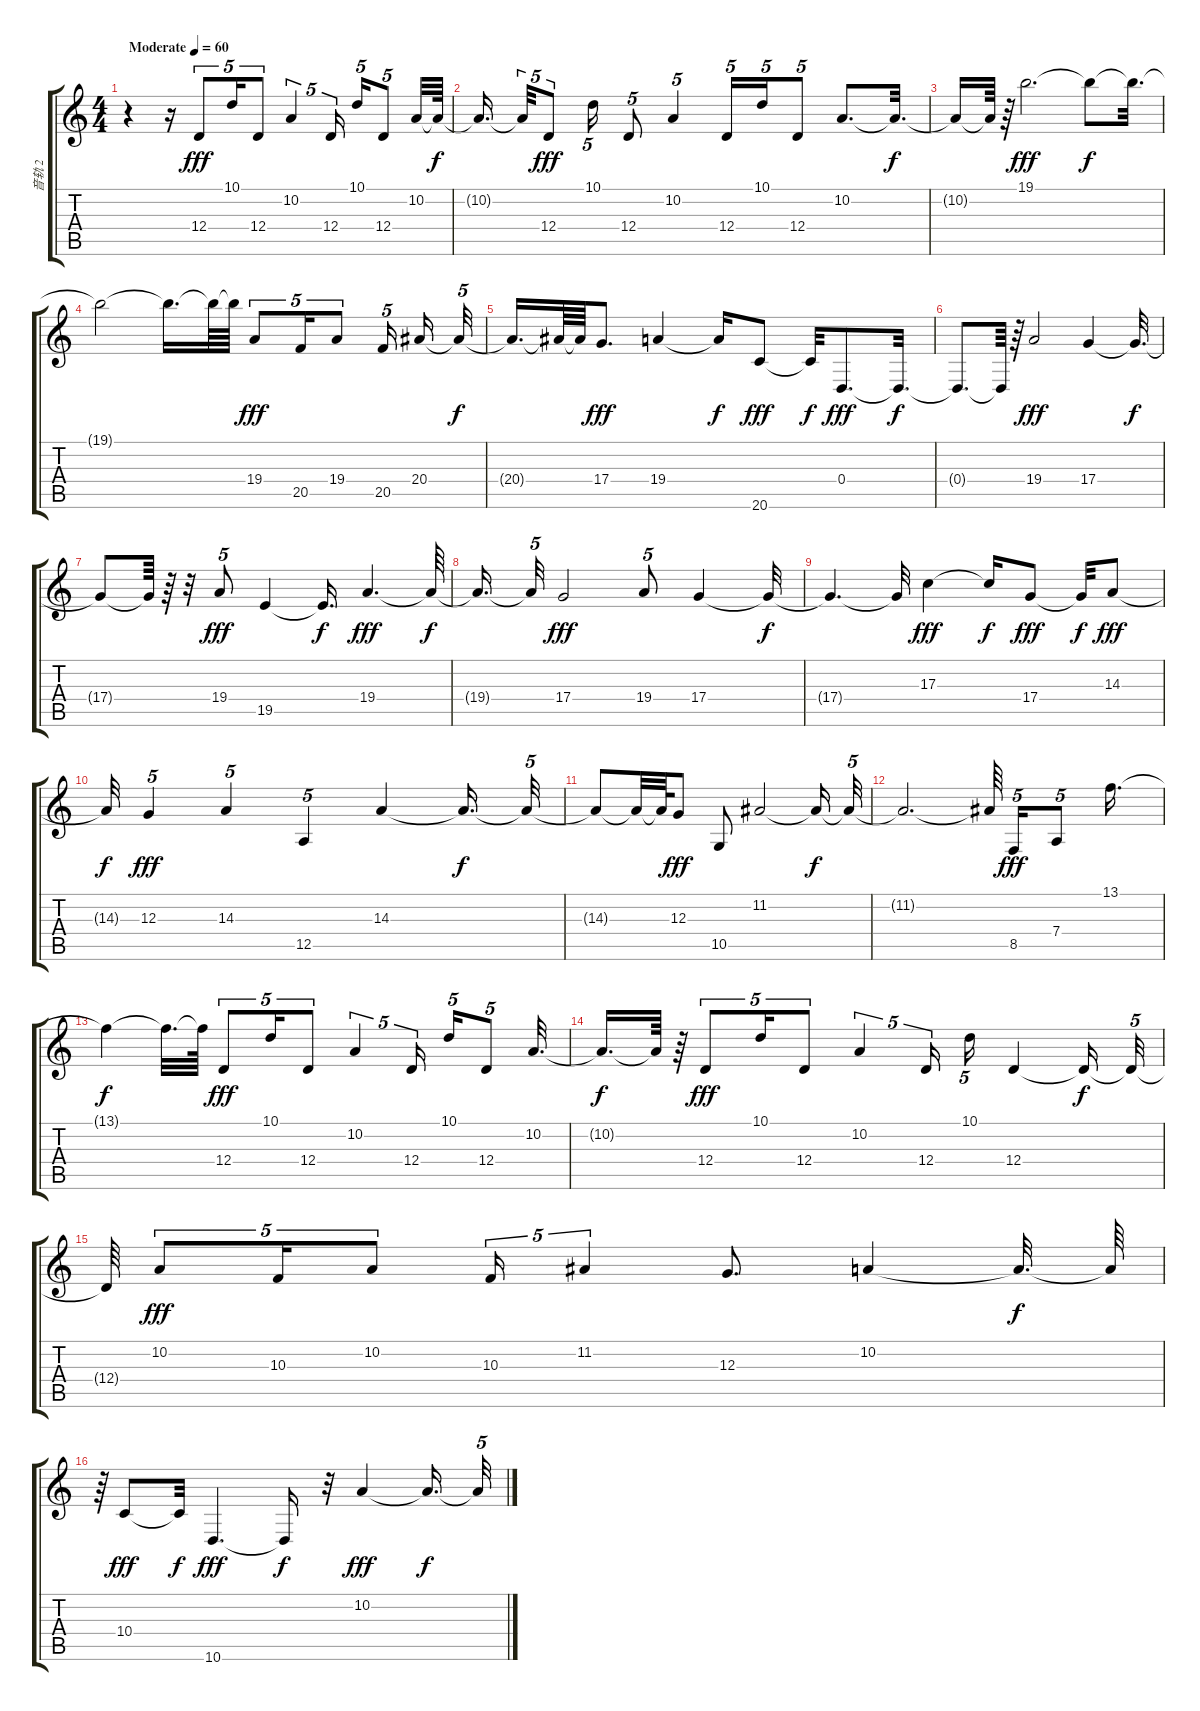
\track ("音轨 2" "音轨 2") {instrument lead1square}
\staff {score tabs}
\tuning (E4 B3 G3 D3 A2 E2) {hide}
\ts (4 4)
\tempo (60 "Moderate")
\clef g2
\ks c
r.4{dy fff instrument lead1square} r.16 12.4.8{tu (5 4) instrument lead1square} 10.1.16{tu (5 4)} 12.4.8{tu (5 4)} 10.2.4{tu (5 4)} 12.4.16{tu (5 4) beam splitsecondary} 10.1.16{tu (5 4)} 12.4.8{tu (5 4)} 10.2.32 10.2{t}.64{dy f} |
10.2{t}.16{d beam splitsecondary} 10.2{t}.32{tu (5 4)} 12.4.8{tu (5 4) dy fff} 10.1.16{tu (5 4)} 12.4.8{tu (5 4)} 10.2.4{tu (5 4)} 12.4.16{tu (5 4)} 10.1.16{tu (5 4)} 12.4.8{tu (5 4)} 10.2.8{d} 10.2{t}.32{d dy f} |
10.2{t}.16 10.2{t}.64 r.64 19.1.2{d dy fff} 19.1{t}.8{dy f} 19.1{t}.32{d} |
19.1{t}.2 19.1{t}.16{d} 19.1{t}.64 19.1{t}.64 19.4.8{tu (5 4) dy fff} 20.5.16{tu (5 4)} 19.4.8{tu (5 4)} 20.5.16{tu (5 4) beam splitsecondary} 20.4.16 20.4{t}.32{tu (5 4) dy f} |
20.4{t}.16{d} 20.4{t}.64 20.4{t}.64 17.4.8{d dy fff} 19.4.4 19.4{t}.16{dy f} 20.6.8{dy fff} 20.6{t}.32{dy f} 0.4.8{d dy fff} 0.4{t}.32{d dy f} |
0.4{t}.8{d} 0.4{t}.64 r.64 19.4.2{dy fff} 17.4.4 17.4{t}.32{d dy f} |
17.4{t}.8 17.4{t}.64 r.64 r.32 19.4.8{tu (5 4) dy fff} 19.5.4 19.5{t}.16{d dy f} 19.4.4{d dy fff} 19.4{t}.64{dy f} |
19.4{t}.16{d} 19.4{t}.32{tu (5 4)} 17.4.2{dy fff} 19.4.8{tu (5 4)} 17.4.4 17.4{t}.32{dy f} |
17.4{t}.4{d} 17.4{t}.32 17.3.4{dy fff} 17.3{t}.16{dy f} 17.4.8{dy fff} 17.4{t}.32{dy f} 14.3.8{dy fff} |
14.3{t}.32{dy f} 12.3.4{tu (5 4) dy fff} 14.3.4{tu (5 4)} 12.5.4{tu (5 4)} 14.3.4 14.3{t}.16{d dy f} 14.3{t}.32{tu (5 4)} |
14.3{t}.8 14.3{t}.32 14.3{t}.64 12.3.8{dy fff} 10.5.8 11.2.2 11.2{t}.16{dy f} 11.2{t}.32{tu (5 4)} |
11.2{t}.2{d} 11.2{t}.64{beam splitsecondary} 8.5.16{tu (5 4) dy fff} 7.4.8{tu (5 4)} 13.1.16{d} |
13.1{t}.4{dy f} 13.1{t}.32{d} 13.1{t}.64 12.4.8{tu (5 4) dy fff} 10.1.16{tu (5 4)} 12.4.8{tu (5 4)} 10.2.4{tu (5 4)} 12.4.16{tu (5 4) beam splitsecondary} 10.1.16{tu (5 4)} 12.4.8{tu (5 4)} 10.2.32{d} |
10.2{t}.16{d dy f} 10.2{t}.64 r.64 12.4.8{tu (5 4) dy fff} 10.1.16{tu (5 4)} 12.4.8{tu (5 4)} 10.2.4{tu (5 4)} 12.4.16{tu (5 4)} 10.1.16{tu (5 4)} 12.4.4 12.4{t}.16{dy f} 12.4{t}.32{tu (5 4)} |
12.4{t}.64 10.2.8{tu (5 4) dy fff} 10.3.16{tu (5 4)} 10.2.8{tu (5 4)} 10.3.16{tu (5 4)} 11.2.4{tu (5 4)} 12.3.8{d} 10.2.4 10.2{t}.32{d dy f} 10.2{t}.64 |
r.64 10.4.8{dy fff} 10.4{t}.32{dy f} 10.6.4{d dy fff} 10.6{t}.16{dy f} r.32 10.2.4{dy fff} 10.2{t}.16{d dy f} 10.2{t}.32{tu (5 4)}
